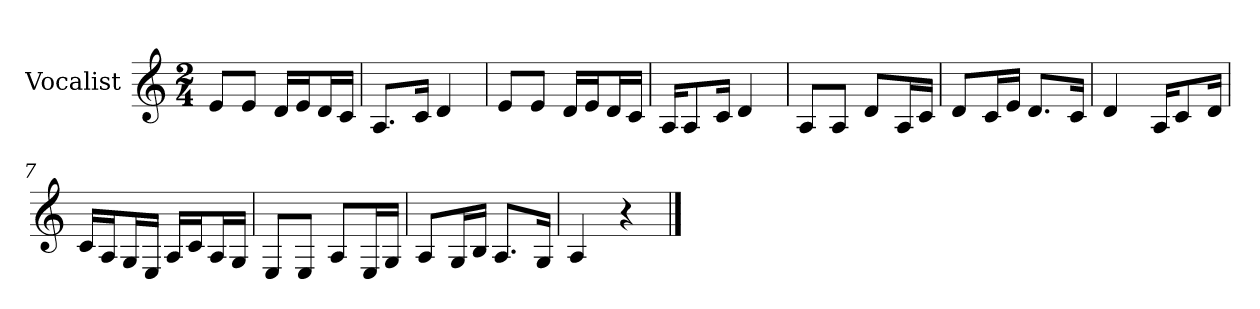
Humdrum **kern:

**kern
*part1
*staff1
*I"Vocalist
*k[]
*C:
*M2/4
=
8eL
8eJ
16dLL
16eJ
16dL
16cJJ
=1
8.AL
16cJk
4d
=2
8eL
8eJ
16dLL
16eJ
16dL
16cJJ
=3
16AKL
8A
16cJk
4d
=4
8AL
8AJ
8dL
16AL
16cJJ
=5
8dL
16cL
16eJJ
8.dL
16cJk
=6
4d
16AKL
8c
16dJk
=7
16cLL
16AJ
16GL
16EJJ
16ALL
16cJ
16AL
16GJJ
=8
8EL
8EJ
8AL
16EL
16GJJ
=9
8AL
16GL
16BJJ
8.AL
16GJk
=10
4A
4r
==
*-
